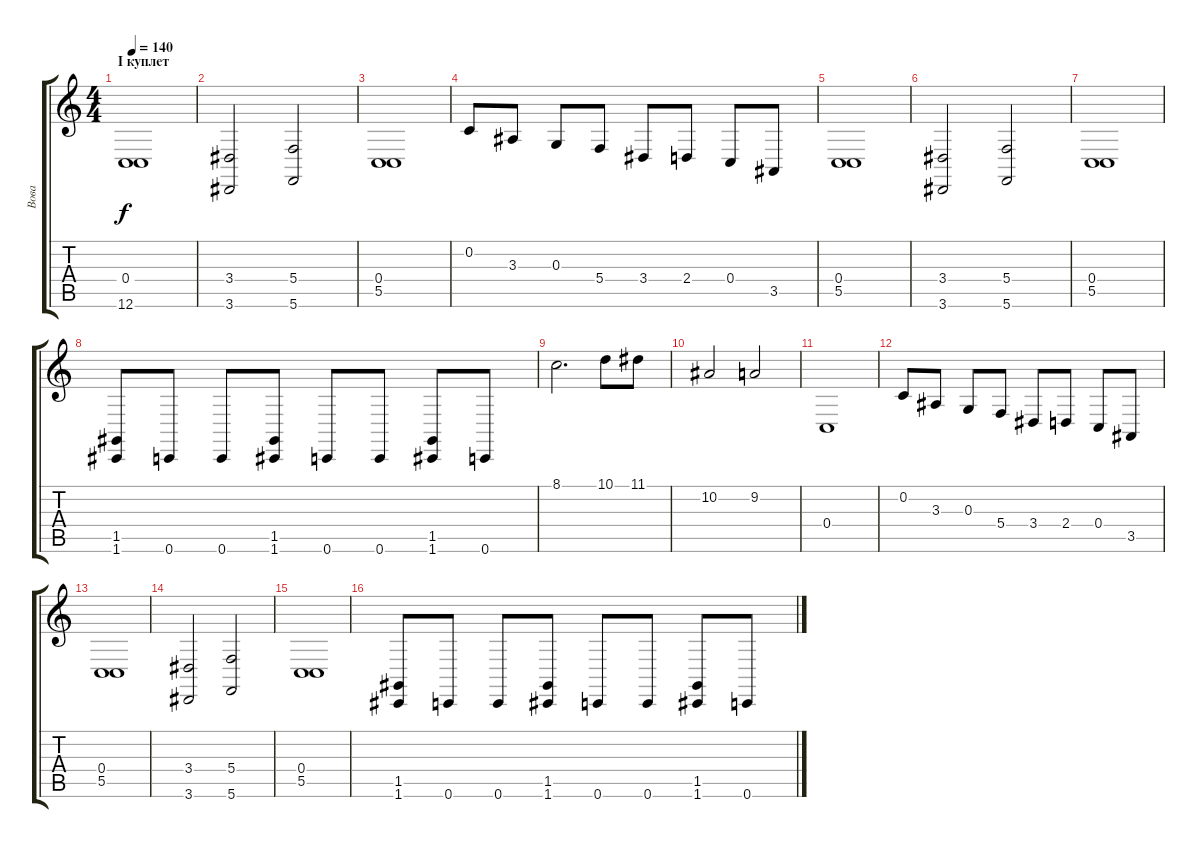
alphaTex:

\track ("Вова" "Вова") {instrument pad4choir}
\staff {score tabs}
\tuning (E4 C4 G3 C3 G2 C2) {hide}
\ts (4 4)
\section ("" "I куплет")
\tempo 140
\clef g2
\ks c
(0.4 12.6).1{dy f} |
(3.4 3.6).2 (5.4 5.6).2 |
(0.4 5.5).1 |
0.2.8 3.3.8 0.3.8 5.4.8 3.4.8 2.4.8 0.4.8 3.5.8 |
(0.4 5.5).1 |
(3.4 3.6).2 (5.4 5.6).2 |
(0.4 5.5).1 |
(1.5 1.6).8 0.6.8 0.6.8 (1.5 1.6).8 0.6.8 0.6.8 (1.5 1.6).8 0.6.8 |
8.1.2{d} 10.1.8 11.1.8 |
10.2.2 9.2.2 |
0.4.1 |
0.2.8 3.3.8 0.3.8 5.4.8 3.4.8 2.4.8 0.4.8 3.5.8 |
(0.4 5.5).1 |
(3.4 3.6).2 (5.4 5.6).2 |
(0.4 5.5).1 |
(1.5 1.6).8 0.6.8 0.6.8 (1.5 1.6).8 0.6.8 0.6.8 (1.5 1.6).8 0.6.8
